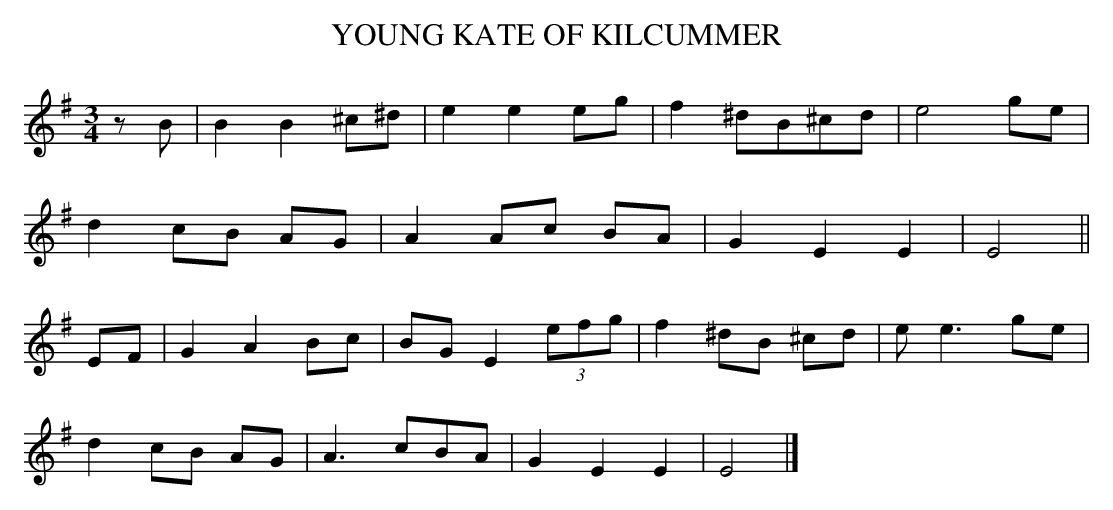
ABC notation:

X:1
T:YOUNG KATE OF KILCUMMER
Y:"slow"
M:3/4
L:1/8
K:Em % source key = Dm
zB|B2B2^c^d|e2e2eg|f2^dB^cd|e4ge|
d2cB AG|A2Ac BA|G2E2E2|E4||
EF|G2A2Bc|BG E2 (3efg|f2^dB ^cd|e e3ge|
d2cB AG|A3cBA|G2E2E2|E4|]
